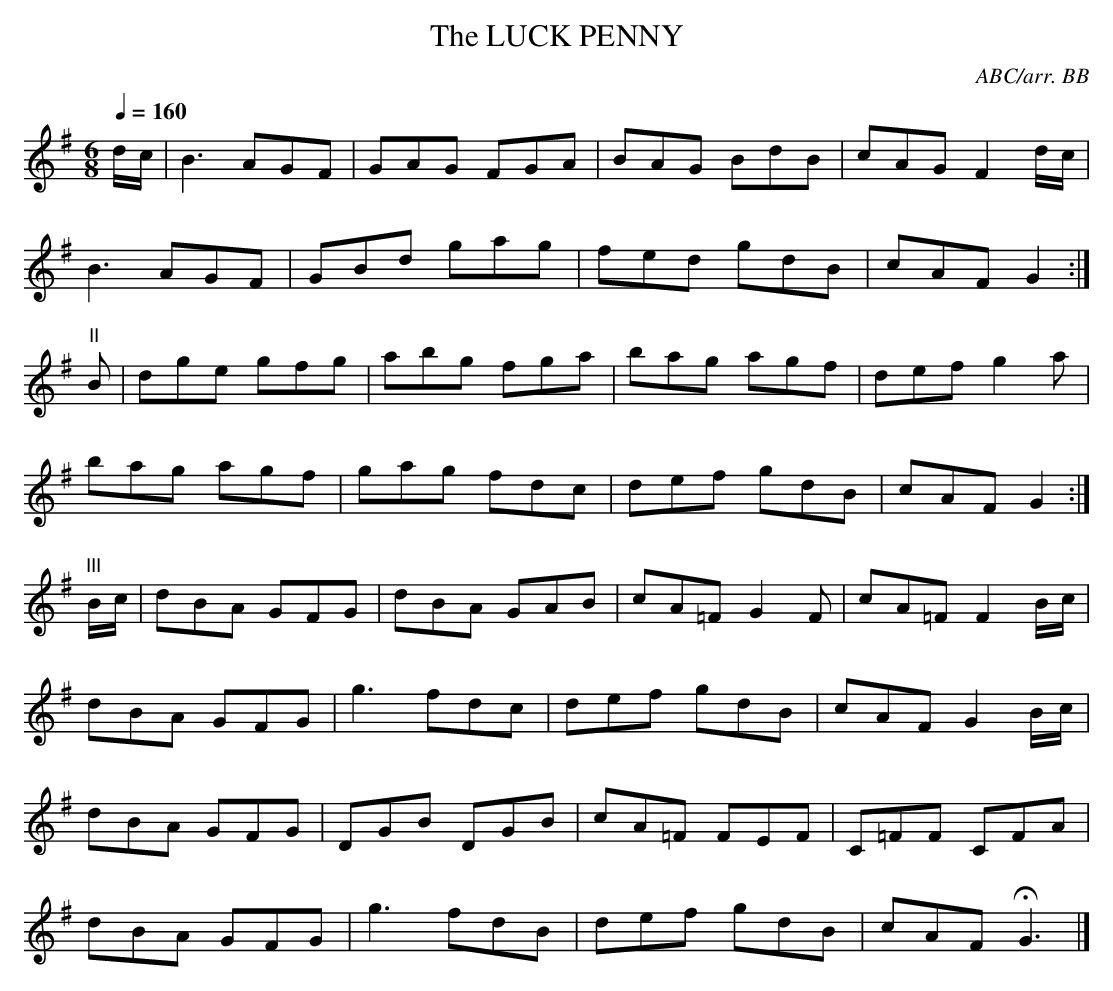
X:1
T:LUCK PENNY, The
C:ABC/arr. BB
file includes them, as they're normally played
that way today (on those instruments that can
handle F naturals!) To hear the CRE version,
remove the /=/s in part III before playback.
Q:1/4=160
M:6/8
L:1/8
K:G
d/c/|B3 AGF|GAG FGA|BAG BdB|cAG F2d/c/|
B3 AGF|GBd gag|fed gdB|cAF G2:|
"II"
B|dge gfg|abg fga|bag agf|def g2a|
bag agf|gag fdc|def gdB|cAF G2:|
"III"
B/c/|dBA GFG|dBA GAB|cA=F G2F|cA=F F2B/c/|
dBA GFG|g3 fdc|def gdB|cAF G2B/c/|
dBA GFG|DGB DGB|cA=F FEF|C=FF CFA|
dBA GFG|g3 fdB|def gdB|cAF HG3 |]
